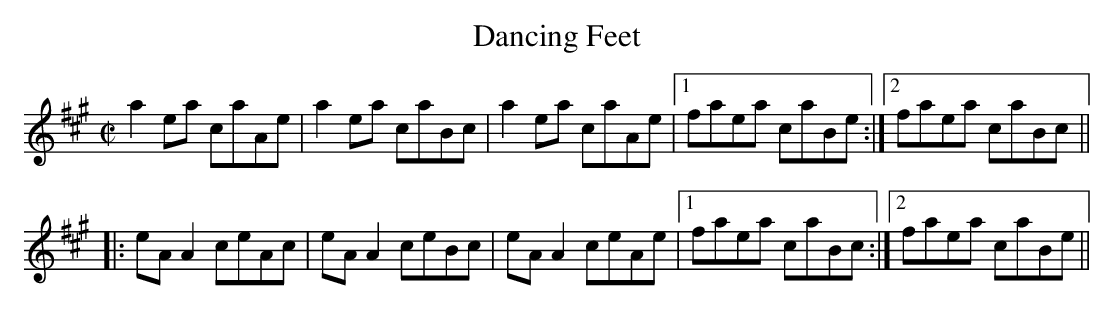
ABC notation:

X:1
T:Dancing Feet
M:C|
K:A
a2ea caAe|a2ea caBc|a2ea caAe|1 faea caBe:|2 faea caBc||
|:eAA2 ceAc|eAA2 ceBc|eAA2 ceAe|1 faea caBc:|2 faea caBe||
